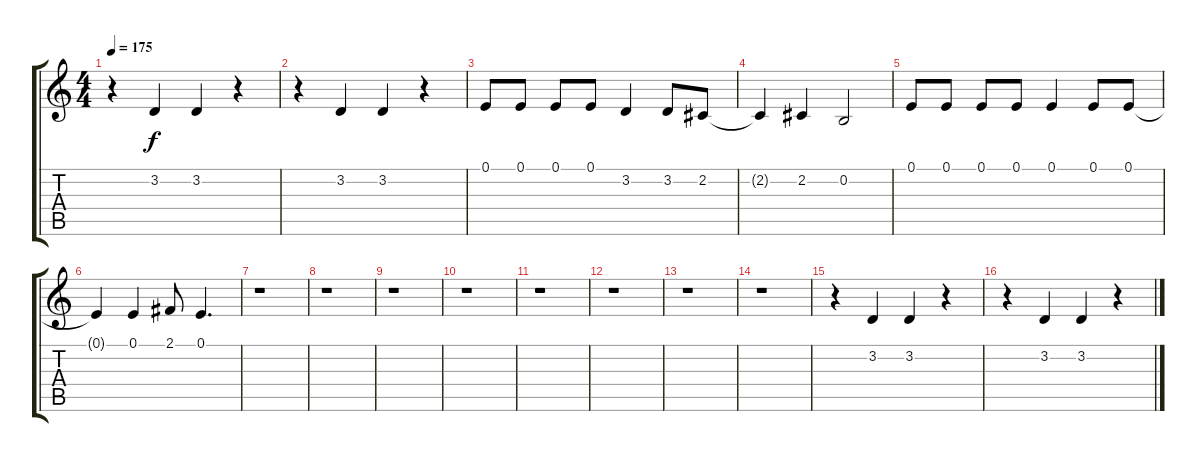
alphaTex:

\track "" {instrument brasssection}
\staff {score tabs}
\tuning (E4 B3 G3 D3 A2 E2) {hide}
\ts (4 4)
\tempo 175
\clef g2
\ks c
r.4{dy f} 3.2.4 3.2.4 r.4 |
r.4 3.2.4 3.2.4 r.4 |
0.1.8 0.1.8 0.1.8 0.1.8 3.2.4 3.2.8 2.2.8 |
2.2{t}.4 2.2.4 0.2.2 |
0.1.8 0.1.8 0.1.8 0.1.8 0.1.4 0.1.8 0.1.8 |
0.1{t}.4 0.1.4 2.1.8 0.1.4{d} |
r.1 |
r.1 |
r.1 |
r.1 |
r.1 |
r.1 |
r.1 |
r.1 |
r.4 3.2.4 3.2.4 r.4 |
r.4 3.2.4 3.2.4 r.4
